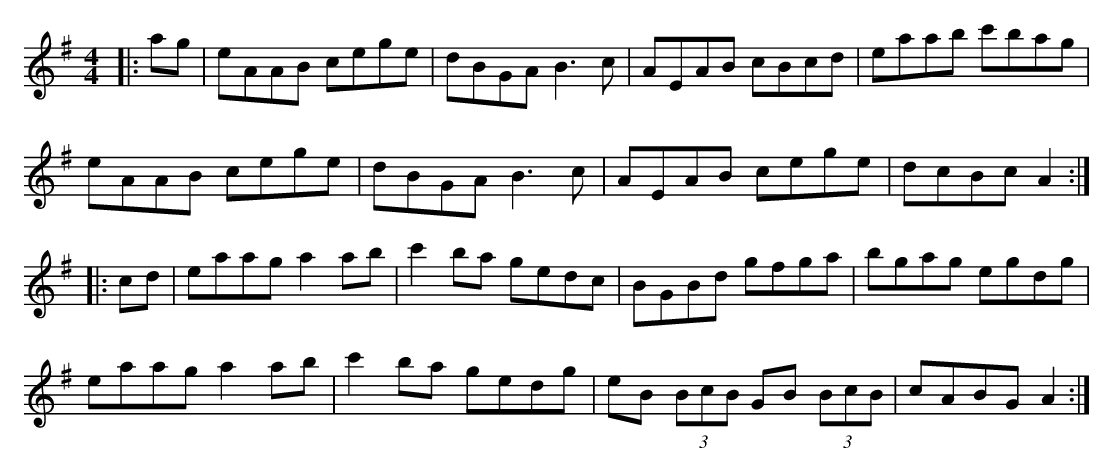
X:1
M:4/4
K:Ador
|:ag|eAAB cege|dBGA B3c|AEAB cBcd|eaab c'bag|
eAAB cege|dBGA B3c|AEAB cege|dcBc A2:|
|:cd|eaag a2ab|c'2ba gedc|BGBd gfga|bgag egdg|
eaag a2ab|c'2ba gedg|eB (3BcB GB (3BcB|cABG A2:|
